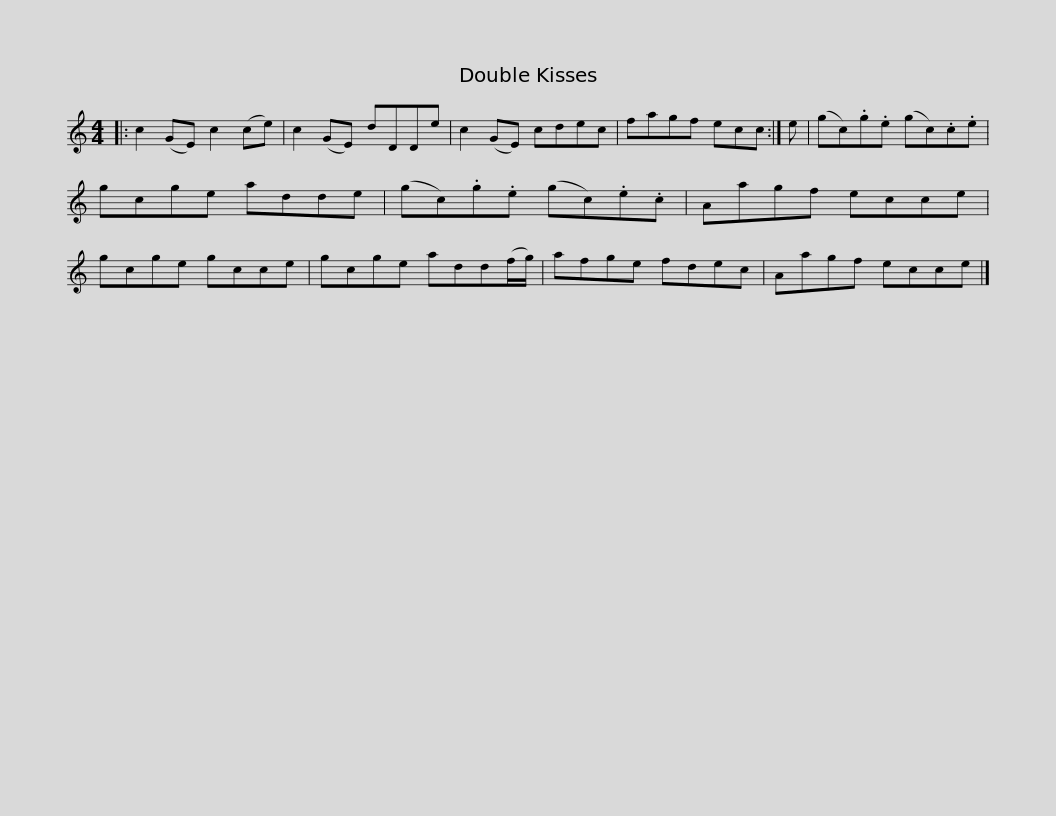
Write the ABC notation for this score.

X:1
L:1/8
M:4/4
I:linebreak $
K:C
V:1 treble
V:1
|: c2 (GE) c2 (ce) | c2 (GE) dDDe | c2 (GE) cdec | fagf ecc :| e | %5
 (gc).g.e (gc).c.e |$ gcge adde | (gc).g.e (gc).e.c | Aagf ecce | gcge gcce | %10
 gcge add(f/g/) |$ afge fdec | Aagf ecce |] %13
